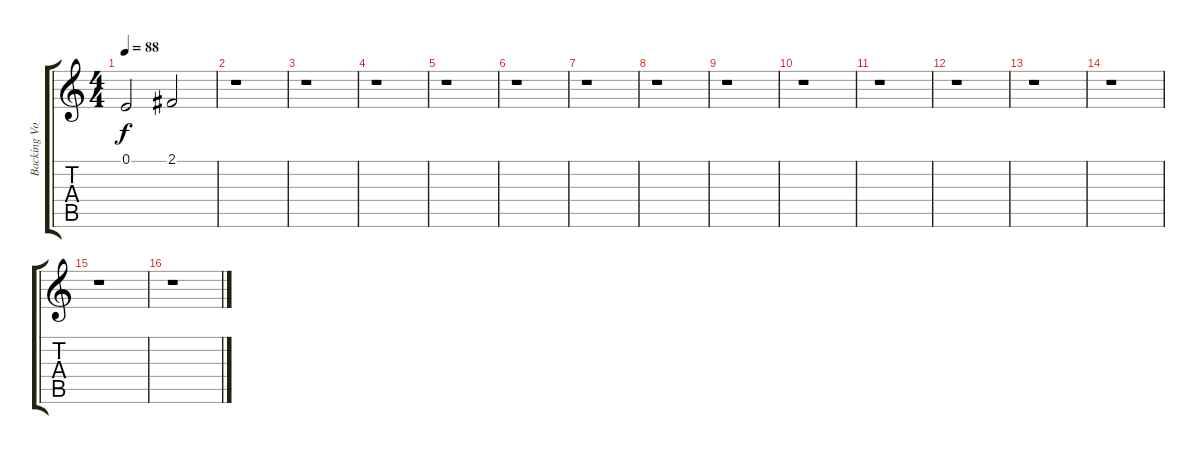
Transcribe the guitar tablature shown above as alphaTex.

\track ("Backing Vocals" "Backing Vo") {instrument lead6voice}
\staff {score tabs}
\tuning (E4 B3 G3 D3 A2 E2) {hide}
\ts (4 4)
\tempo 88
\clef g2
\ks c
0.1{t}.2{dy f} 2.1.2 |
r.1 |
r.1 |
r.1 |
r.1 |
r.1 |
r.1 |
r.1 |
r.1 |
r.1 |
r.1 |
r.1 |
r.1 |
r.1 |
r.1 |
r.1
